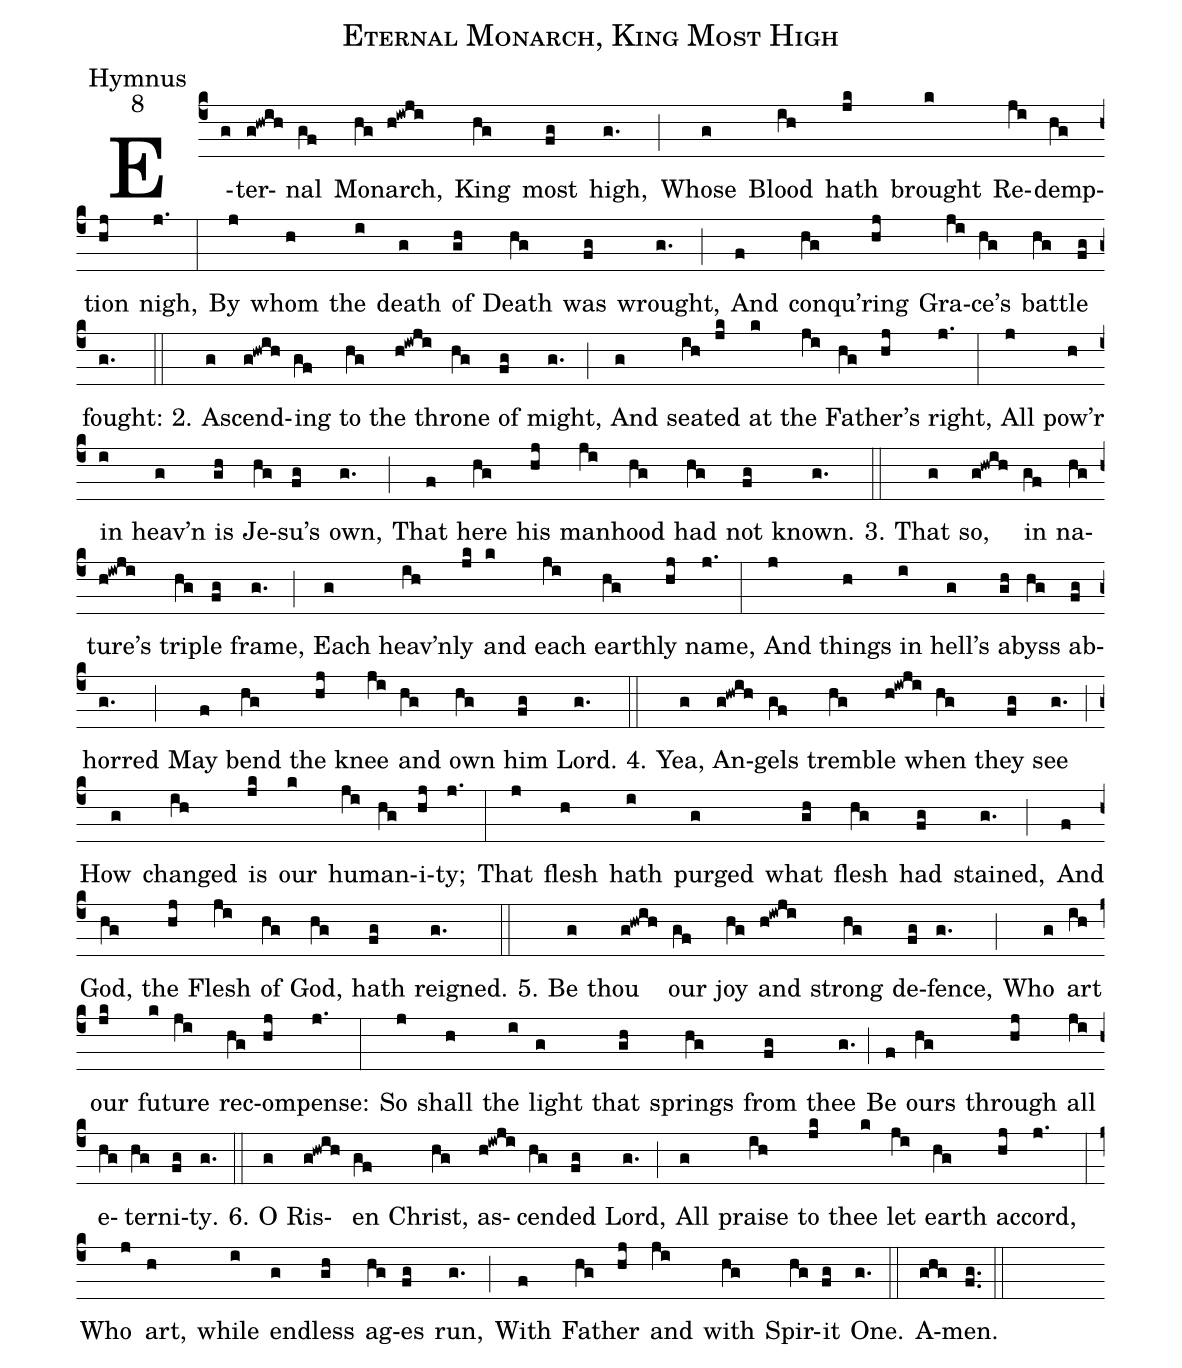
name: Eternal Monarch, King Most High;
office-part: Hymnus;
mode: 8;
%%
(c4)E(g)ter(g!hwih)nal(gf) Mon(hg)arch,(h!iwji) King(hg) most(fg) high,(g.) (;)
Whose(g) Blood(ih) hath(jk) brought(k) Re(ji)demp(hg)tion(hj) nigh,(j.) (:)
By(j) whom(h) the(i) death(g) of(gh) Death(hg) was(fg) wrought,(g.) (;)
And(f) conqu(hg)'ring(hj) Gra(ji)ce's(hg) bat(hg)tle(fg) fought:(g.) (::)

2. As(g)cend(g!hwih)ing(gf) to(hg) the(h!iwji) throne(hg) of(fg) might,(g.) (;)
And(g) seat(ih)ed(jk) at(k) the(ji) Fa(hg)ther's(hj) right,(j.) (:)
All(j) pow'r(h) in(i) heav’n(g) is(gh) Je(hg)su's(fg) own,(g.) (;)
That(f) here(hg) his(hj) man(ji)hood(hg) had(hg) not(fg) known.(g.) (::)

3. That(g) so,(g!hwih) in(gf) na(hg)ture's(h!iwji) tri(hg)ple(fg) frame,(g.) (;)
Each(g) heav’n(ih)ly(jk) and(k) each(ji) earth(hg)ly(hj) name,(j.) (:)
And(j) things(h) in(i) hell's(g) a(gh)byss(hg) ab(fg)horred(g.) (;)
May(f) bend(hg) the(hj) knee(ji) and(hg) own(hg) him(fg) Lord.(g.) (::)

4. Yea,(g) An(g!hwih)gels(gf) trem(hg)ble(h!iwji) when(hg) they(fg) see(g.) (;)
How(g) changed(ih) is(jk) our(k) hu(ji)man(hg)i(hj)ty;(j.) (:)
That(j) flesh(h) hath(i) purged(g) what(gh) flesh(hg) had(fg) stained,(g.) (;)
And(f) God,(hg) the(hj) Flesh(ji) of(hg) God,(hg) hath(fg) reigned.(g.) (::)

5. Be(g) thou(g!hwih) our(gf) joy(hg) and(h!iwji) strong(hg) de(fg)fence,(g.) (;)
Who(g) art(ih) our(jk) fu(k)ture(ji) rec(hg)om(hj)pense:(j.) (:)
So(j) shall(h) the(i) light(g) that(gh) springs(hg) from(fg) thee(g.) (;)
Be(f) ours(hg) through(hj) all(ji) e(hg)ter(hg)ni(fg)ty.(g.) (::)

6. O(g) Ris(g!hwih)en(gf) Christ,(hg) as(h!iwji)cend(hg)ed(fg) Lord,(g.) (;)
All(g) praise(ih) to(jk) thee(k) let(ji) earth(hg) ac(hj)cord,(j.) (:)
Who(j) art,(h) while(i) end(g)less(gh) ag(hg)es(fg) run,(g.) (;)
With(f) Fa(hg)ther(hj) and(ji) with(hg) Spir(hg)it(fg) One.(g.) (::)
A(ghg)men.(fg..) (::)
